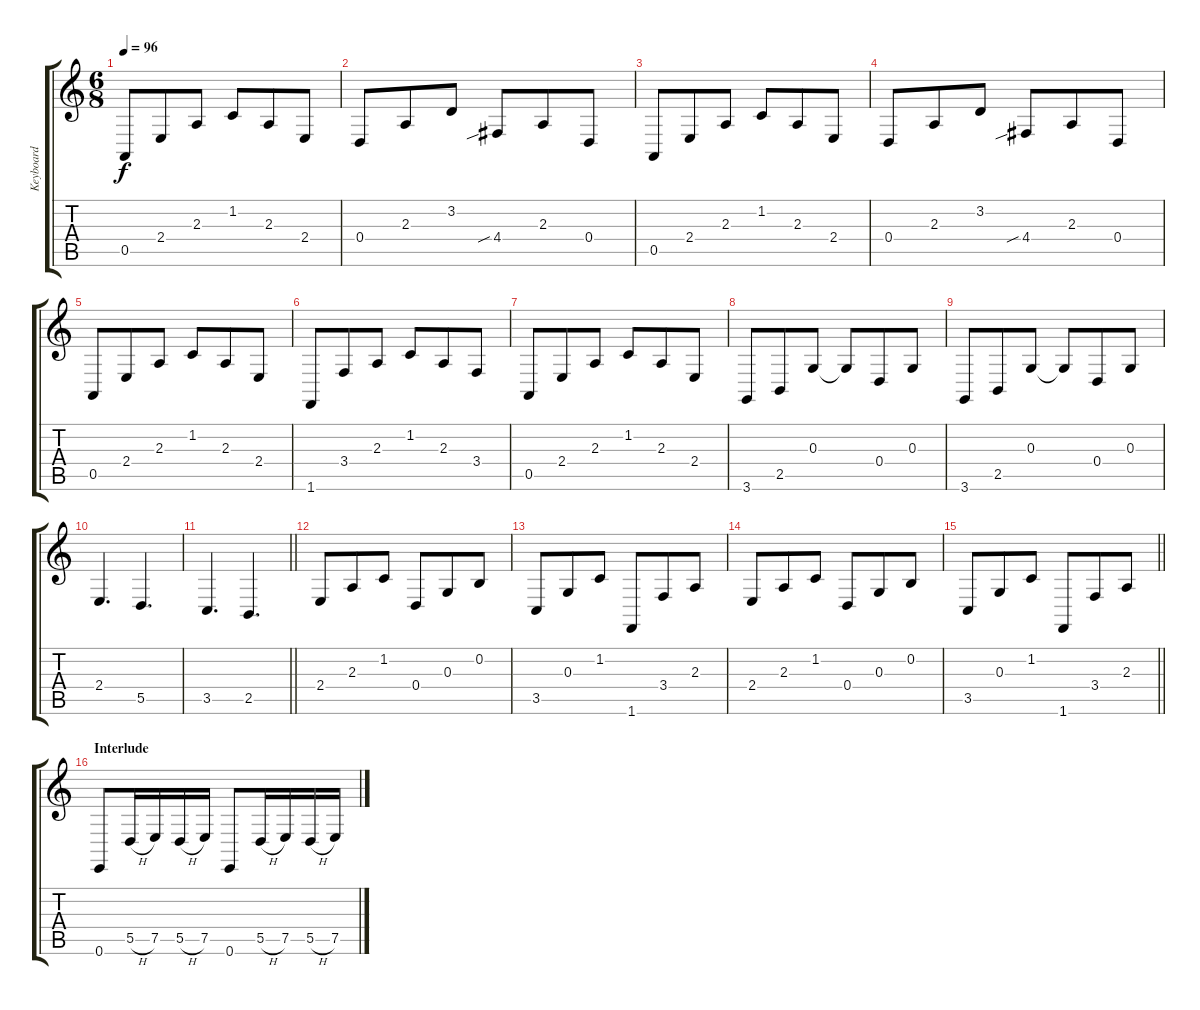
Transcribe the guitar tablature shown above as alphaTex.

\track ("Keyboard" "Keyboard") {instrument electricpiano1}
\staff {score tabs}
\tuning (E4 B3 G3 D3 A2 E2) {hide}
\ts (6 8)
\tempo 96
\clef g2
\ks c
0.5.8{dy f} 2.4.8 2.3.8 1.2.8 2.3.8 2.4.8 |
0.4.8 2.3.8 3.2.8 4.4{sib}.8 2.3.8 0.4.8 |
0.5.8 2.4.8 2.3.8 1.2.8 2.3.8 2.4.8 |
0.4.8 2.3.8 3.2.8 4.4{sib}.8 2.3.8 0.4.8 |
0.5.8 2.4.8 2.3.8 1.2.8 2.3.8 2.4.8 |
1.6.8 3.4.8 2.3.8 1.2.8 2.3.8 3.4.8 |
0.5.8 2.4.8 2.3.8 1.2.8 2.3.8 2.4.8 |
3.6.8 2.5.8 0.3.8 0.3{t}.8 0.4.8 0.3.8 |
3.6.8 2.5.8 0.3.8 0.3{t}.8 0.4.8 0.3.8 |
2.4.4{d} 5.5.4{d} |
\barLineRight lightlight
3.5.4{d} 2.5.4{d} |
2.4.8 2.3.8 1.2.8 0.4.8 0.3.8 0.2.8 |
3.5.8 0.3.8 1.2.8 1.6.8 3.4.8 2.3.8 |
2.4.8 2.3.8 1.2.8 0.4.8 0.3.8 0.2.8 |
\barLineRight lightlight
3.5.8 0.3.8 1.2.8 1.6.8 3.4.8 2.3.8 |
\section ("" "Interlude")
0.6.8 5.5{h}.16 7.5.16 5.5{h}.16 7.5.16 0.6.8 5.5{h}.16 7.5.16 5.5{h}.16 7.5.16
